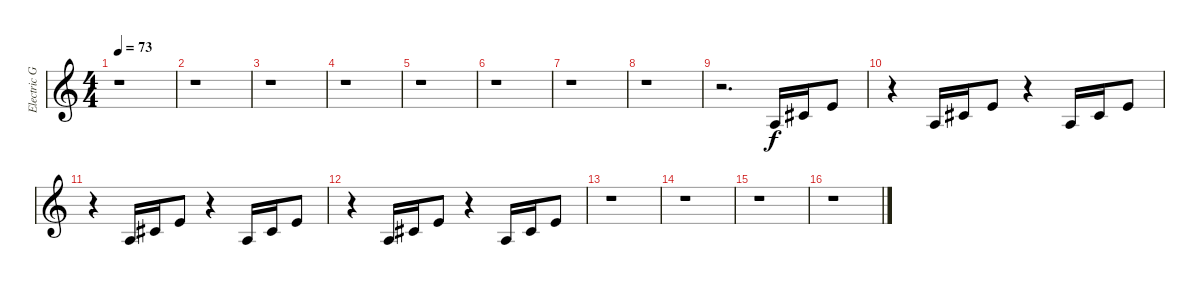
\track ("Electric Grand Piano" "Electric G") {instrument electricgrandpiano}
\staff {score}
\tuning (E4 B3 G3 D3 A2 E2) {hide}
\ts (4 4)
\tempo 73
\clef g2
\ks c
r.1{dy f} |
r.1 |
r.1 |
r.1 |
r.1 |
r.1 |
r.1 |
r.1 |
r.2{d} 2.3.16 2.2.16 0.1.8 |
r.4 2.3.16 2.2.16 0.1.8 r.4 2.3.16 2.2.16 0.1.8 |
r.4 2.3.16 2.2.16 0.1.8 r.4 2.3.16 2.2.16 0.1.8 |
r.4 2.3.16 2.2.16 0.1.8 r.4 2.3.16 2.2.16 0.1.8 |
r.1 |
r.1 |
r.1 |
r.1
